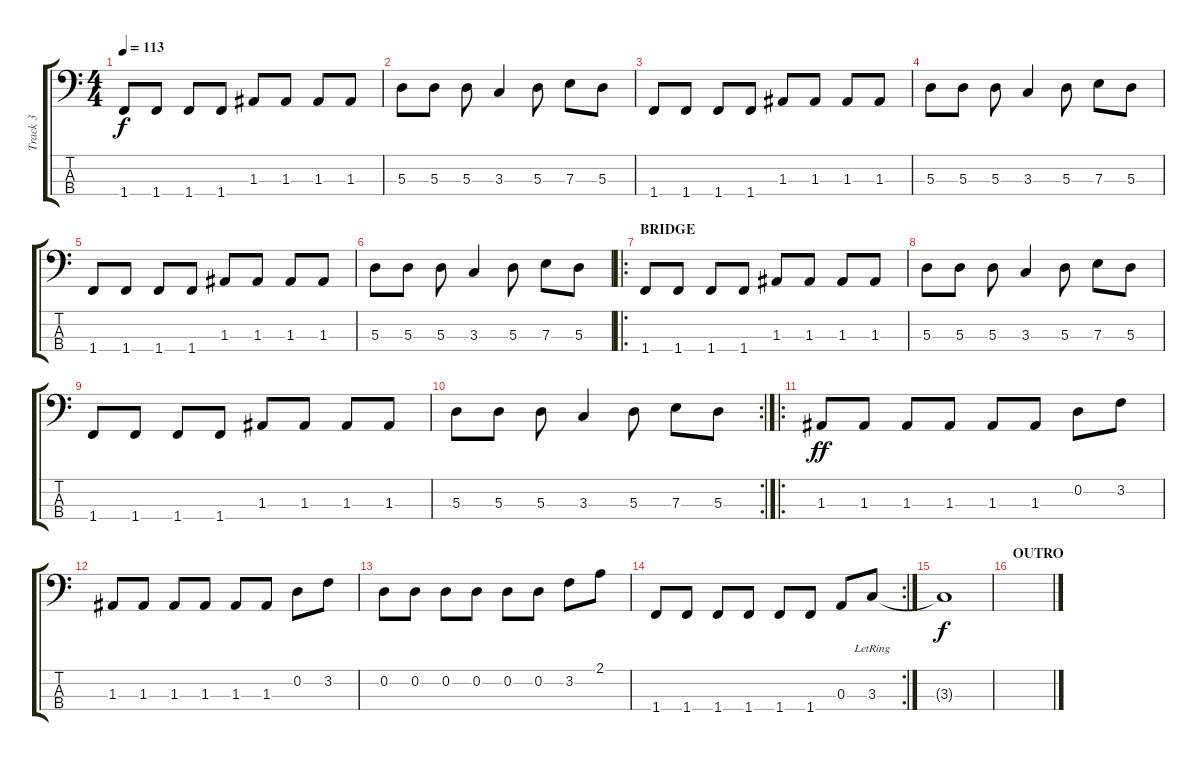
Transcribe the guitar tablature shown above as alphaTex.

\track ("Track 3" "Track 3") {instrument acousticbass}
\staff {score tabs}
\tuning (G2 D2 A1 E1) {hide}
\ts (4 4)
\tempo 113
\clef f4
\ks c
1.4.8{dy f} 1.4.8 1.4.8 1.4.8 1.3.8 1.3.8 1.3.8 1.3.8 |
5.3.8 5.3.8 5.3.8 3.3.4 5.3.8 7.3.8 5.3.8 |
1.4.8 1.4.8 1.4.8 1.4.8 1.3.8 1.3.8 1.3.8 1.3.8 |
5.3.8 5.3.8 5.3.8 3.3.4 5.3.8 7.3.8 5.3.8 |
1.4.8 1.4.8 1.4.8 1.4.8 1.3.8 1.3.8 1.3.8 1.3.8 |
5.3.8 5.3.8 5.3.8 3.3.4 5.3.8 7.3.8 5.3.8 |
\ro
\section ("" "BRIDGE")
1.4.8 1.4.8 1.4.8 1.4.8 1.3.8 1.3.8 1.3.8 1.3.8 |
5.3.8 5.3.8 5.3.8 3.3.4 5.3.8 7.3.8 5.3.8 |
1.4.8 1.4.8 1.4.8 1.4.8 1.3.8 1.3.8 1.3.8 1.3.8 |
\rc 2
5.3.8 5.3.8 5.3.8 3.3.4 5.3.8 7.3.8 5.3.8 |
\ro
1.3.8{dy ff} 1.3.8 1.3.8 1.3.8 1.3.8 1.3.8 0.2.8 3.2.8 |
1.3.8 1.3.8 1.3.8 1.3.8 1.3.8 1.3.8 0.2.8 3.2.8 |
0.2.8 0.2.8 0.2.8 0.2.8 0.2.8 0.2.8 3.2.8 2.1.8 |
\rc 2
1.4.8 1.4.8 1.4.8 1.4.8 1.4.8 1.4.8 0.3.8 3.3{lr}.8 |
3.3{t}.1{dy f} |
\section ("" "OUTRO")
